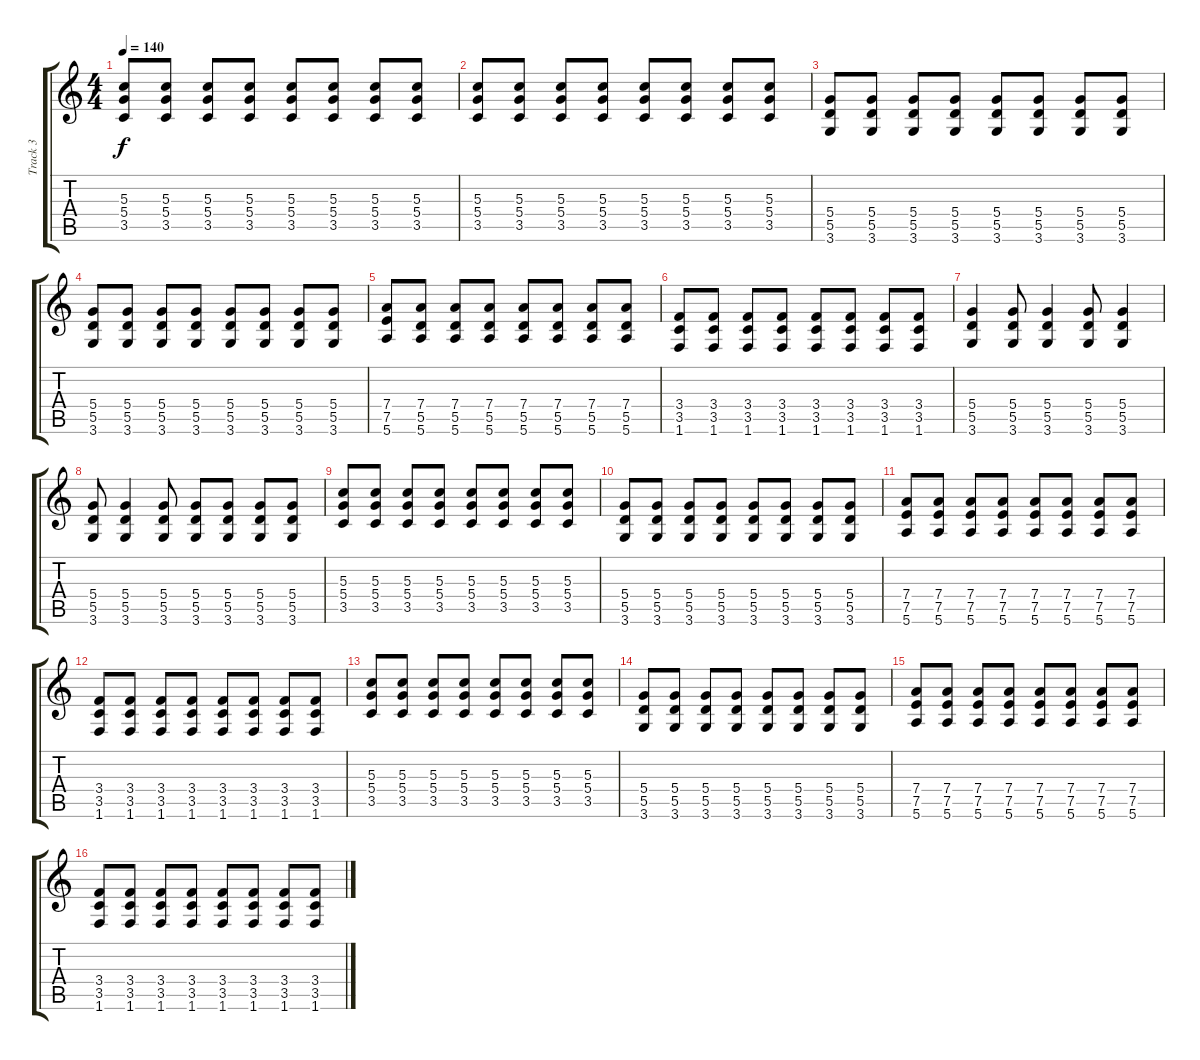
\track ("Track 3" "Track 3") {instrument distortionguitar}
\staff {score tabs}
\tuning (E4 B3 G3 D3 A2 E2) {hide}
\ts (4 4)
\tempo 140
\clef g2
\ks c
(5.3 5.4 3.5).8{dy f instrument acousticguitarnylon} (5.3 5.4 3.5).8 (5.3 5.4 3.5).8 (5.3 5.4 3.5).8 (5.3 5.4 3.5).8 (5.3 5.4 3.5).8 (5.3 5.4 3.5).8 (5.3 5.4 3.5).8 |
(5.3 5.4 3.5).8{instrument acousticguitarnylon} (5.3 5.4 3.5).8 (5.3 5.4 3.5).8 (5.3 5.4 3.5).8 (5.3 5.4 3.5).8 (5.3 5.4 3.5).8 (5.3 5.4 3.5).8 (5.3 5.4 3.5).8 |
(5.4 5.5 3.6).8 (5.4 5.5 3.6).8 (5.4 5.5 3.6).8 (5.4 5.5 3.6).8 (5.4 5.5 3.6).8 (5.4 5.5 3.6).8 (5.4 5.5 3.6).8 (5.4 5.5 3.6).8 |
(5.4 5.5 3.6).8 (5.4 5.5 3.6).8 (5.4 5.5 3.6).8 (5.4 5.5 3.6).8 (5.4 5.5 3.6).8 (5.4 5.5 3.6).8 (5.4 5.5 3.6).8 (5.4 5.5 3.6).8 |
(7.4 7.5 5.6).8 (7.4 5.5 5.6).8 (7.4 5.5 5.6).8 (7.4 5.5 5.6).8 (7.4 5.5 5.6).8 (7.4 5.5 5.6).8 (7.4 5.5 5.6).8 (7.4 5.5 5.6).8 |
(3.4 3.5 1.6).8 (3.4 3.5 1.6).8 (3.4 3.5 1.6).8 (3.4 3.5 1.6).8 (3.4 3.5 1.6).8 (3.4 3.5 1.6).8 (3.4 3.5 1.6).8 (3.4 3.5 1.6).8 |
(5.4 5.5 3.6).4{instrument distortionguitar} (5.4 5.5 3.6).8 (5.4 5.5 3.6).4 (5.4 5.5 3.6).8 (5.4 5.5 3.6).4 |
(5.4 5.5 3.6).8 (5.4 5.5 3.6).4 (5.4 5.5 3.6).8 (5.4 5.5 3.6).8 (5.4 5.5 3.6).8 (5.4 5.5 3.6).8 (5.4 5.5 3.6).8 |
(5.3 5.4 3.5).8 (5.3 5.4 3.5).8 (5.3 5.4 3.5).8 (5.3 5.4 3.5).8 (5.3 5.4 3.5).8 (5.3 5.4 3.5).8 (5.3 5.4 3.5).8 (5.3 5.4 3.5).8 |
(5.4 5.5 3.6).8 (5.4 5.5 3.6).8 (5.4 5.5 3.6).8 (5.4 5.5 3.6).8 (5.4 5.5 3.6).8 (5.4 5.5 3.6).8 (5.4 5.5 3.6).8 (5.4 5.5 3.6).8 |
(7.4 7.5 5.6).8 (7.4 7.5 5.6).8 (7.4 7.5 5.6).8 (7.4 7.5 5.6).8 (7.4 7.5 5.6).8 (7.4 7.5 5.6).8 (7.4 7.5 5.6).8 (7.4 7.5 5.6).8 |
(3.4 3.5 1.6).8 (3.4 3.5 1.6).8 (3.4 3.5 1.6).8 (3.4 3.5 1.6).8 (3.4 3.5 1.6).8 (3.4 3.5 1.6).8 (3.4 3.5 1.6).8 (3.4 3.5 1.6).8 |
(5.3 5.4 3.5).8 (5.3 5.4 3.5).8 (5.3 5.4 3.5).8 (5.3 5.4 3.5).8 (5.3 5.4 3.5).8 (5.3 5.4 3.5).8 (5.3 5.4 3.5).8 (5.3 5.4 3.5).8 |
(5.4 5.5 3.6).8 (5.4 5.5 3.6).8 (5.4 5.5 3.6).8 (5.4 5.5 3.6).8 (5.4 5.5 3.6).8 (5.4 5.5 3.6).8 (5.4 5.5 3.6).8 (5.4 5.5 3.6).8 |
(7.4 7.5 5.6).8 (7.4 7.5 5.6).8 (7.4 7.5 5.6).8 (7.4 7.5 5.6).8 (7.4 7.5 5.6).8 (7.4 7.5 5.6).8 (7.4 7.5 5.6).8 (7.4 7.5 5.6).8 |
(3.4 3.5 1.6).8 (3.4 3.5 1.6).8 (3.4 3.5 1.6).8 (3.4 3.5 1.6).8 (3.4 3.5 1.6).8 (3.4 3.5 1.6).8 (3.4 3.5 1.6).8 (3.4 3.5 1.6).8
